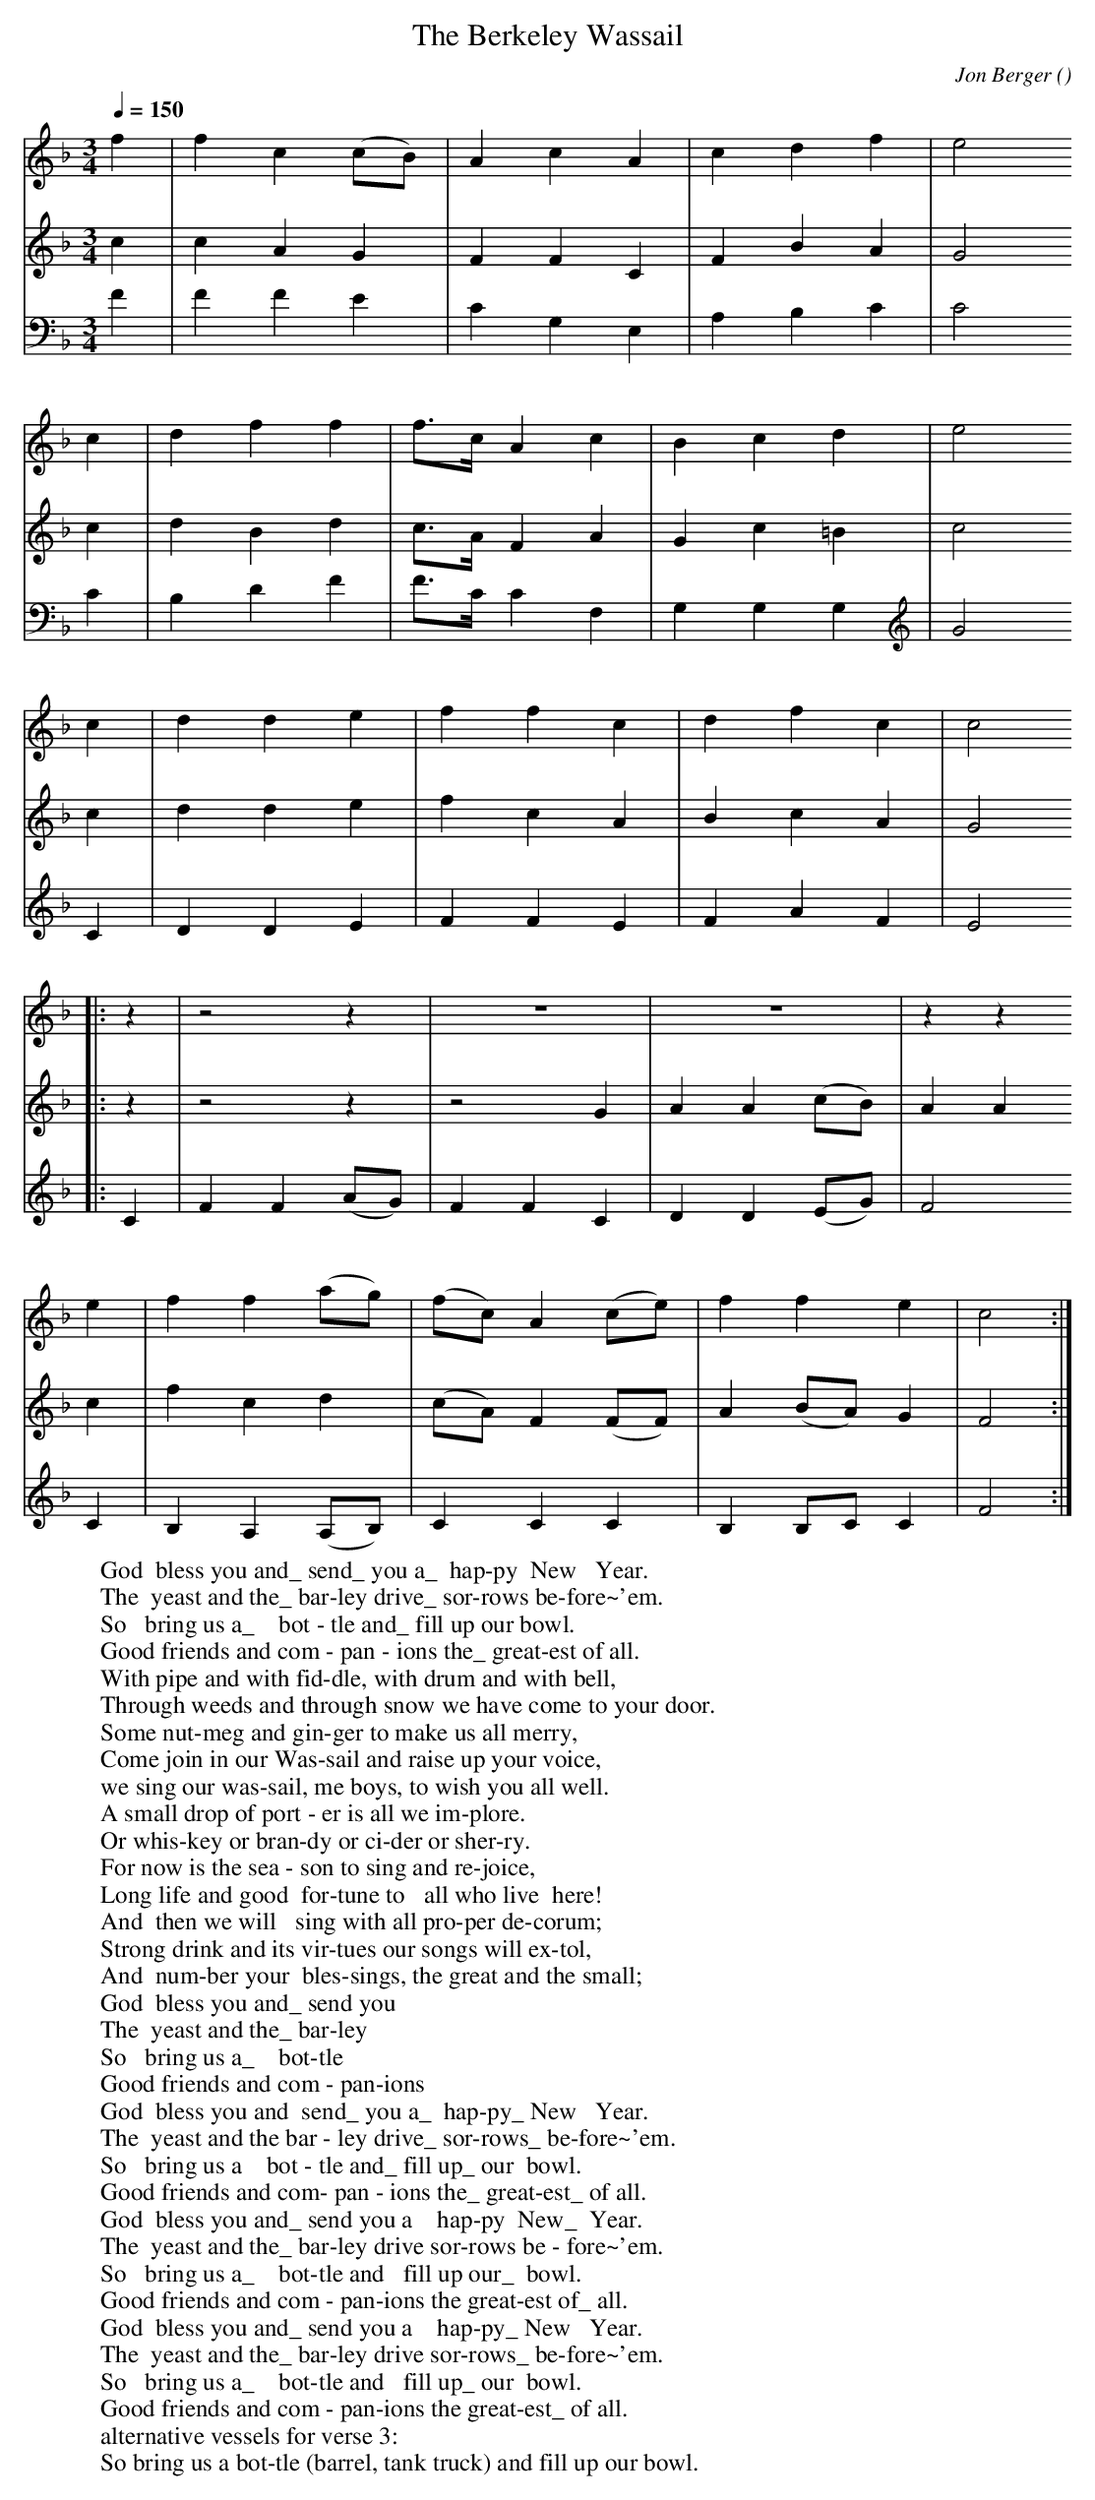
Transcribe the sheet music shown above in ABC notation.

X:1
T:The Berkeley Wassail
M:3/4
C:Jon Berger
O:
K:F
L:1/8
V:1
Q:1/4=150
f2 | f2  c2  (cB) | A2  c2  A2  | c2  d2  f2  | e4
c2 | d2  f2  f2   | f>c A2  c2  | B2  c2  d2  | e4
c2 | d2  d2  e2   | f2  f2  c2  | d2  f2  c2  | c4
|: z2 | z4      z2   | z6          | z6          | z2 z2
e2 | f2  f2  (ag) |(fc) A2 (ce) | f2  f2  e2  | c4    :|
W:God  bless you and_ send_ you a_  hap-py  New   Year.
W:The  yeast and the_ bar-ley drive_ sor-rows be-fore~'em.
W:So   bring us a_    bot - tle and_ fill up our bowl.
W:Good friends and com - pan - ions the_ great-est of all.
V:2
c2 | c2  A2  G2   | F2  F2  C2  | F2  B2  A2  | G4
W:With pipe and with fid-dle, with drum and with bell,
W:Through weeds and through snow we have come to your door.
W:Some nut-meg and gin-ger to make us all merry,
W:Come join in our Was-sail and raise up your voice,
c2 | d2  B2  d2   | c>A F2  A2  | G2  c2 =B2  | c4
W:we sing our was-sail, me boys, to wish you all well.
W:A small drop of port - er is all we im-plore.
W:Or whis-key or bran-dy or ci-der or sher-ry.
W:For now is the sea - son to sing and re-joice,
c2 | d2  d2  e2   | f2  c2  A2  | B2  c2  A2  | G4
W:Long life and good  for-tune to   all who live  here!
W:And  then we will   sing with all pro-per de-corum;
W:Strong drink and its vir-tues our songs will ex-tol,
W:And  num-ber your  bles-sings, the great and the small;
|: z2 | z4      z2   | z4      G2  | A2  A2 (cB) | A2 A2
W:God  bless you and_ send you
W:The  yeast and the_ bar-ley
W:So   bring us a_    bot-tle
W:Good friends and com - pan-ions
c2 | f2  c2  d2   |(cA) F2 (FF) | A2 (BA) G2  | F4    :|
W:God  bless you and  send_ you a_  hap-py_ New   Year.
W:The  yeast and the bar - ley drive_ sor-rows_ be-fore~'em.
W:So   bring us a    bot - tle and_ fill up_ our  bowl.
W:Good friends and com- pan - ions the_ great-est_ of all.
V:3
F2 | F2  F2  E2   | C2  G,2 E,2 | A,2 B,2 C2  | C4
C2 | B,2 D2  F2   | F>C C2  F,2 | G,2 G,2 G,2 | G4
C2 | D2  D2  E2   | F2  F2  E2  | F2  A2  F2  | E4
|: C2 | F2  F2 (AG)  | F2  F2  C2  | D2  D2 (EG) | F4
W:God  bless you and_ send you a    hap-py  New_  Year.
W:The  yeast and the_ bar-ley drive sor-rows be - fore~'em.
W:So   bring us a_    bot-tle and   fill up our_  bowl.
W:Good friends and com - pan-ions the great-est of_ all.
C2 | B,2 A,2 (A,B,)|C2  C2  C2  | B,2 B,C C2  | F4    :|
W:God  bless you and_ send you a    hap-py_ New   Year.
W:The  yeast and the_ bar-ley drive sor-rows_ be-fore~'em.
W:So   bring us a_    bot-tle and   fill up_ our  bowl.
W:Good friends and com - pan-ions the great-est_ of all.
W:alternative vessels for verse 3:
W:So bring us a bot-tle (barrel, tank truck) and fill up our bowl.
